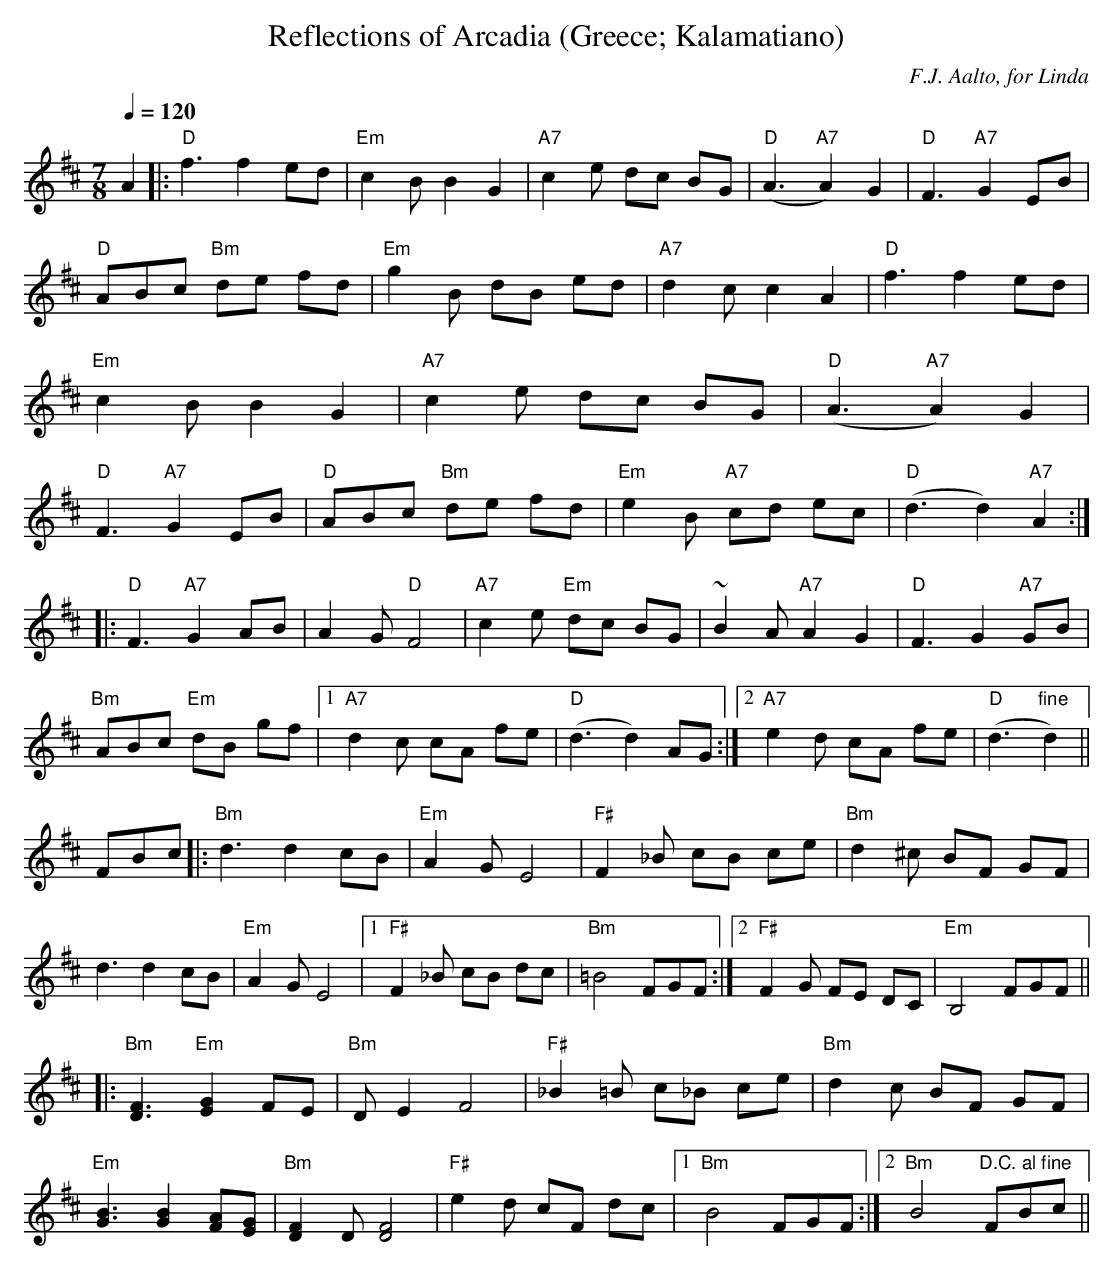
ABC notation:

X:1
T:Reflections of Arcadia (Greece; Kalamatiano)
M:7/8
L:1/8
Q:1/4=120
C:F.J. Aalto, for Linda
K:D
A2 |: "D" f3 f2 ed | "Em" c2 B B2 G2 | "A7" c2 e dc BG | "D" (A3 "A7" A2) G2 |
"D" F3 "A7" G2 EB | !
"D" ABc "Bm" de fd | "Em" g2 B dB ed | "A7" d2 c c2 A2 |
"D" f3 f2 ed | "Em" c2 B B2 G2 | "A7" c2 e dc BG | "D" (A3 "A7" A2) G2 |
"D" F3 "A7" G2 EB | "D" ABc "Bm" de fd | "Em" e2 B "A7" cd ec |
"D" (d3 d2) "A7" A2 :| !
|: "D" F3 "A7" G2 AB | A2 G "D" F4 | "A7" c2 e "Em" dc BG |
~B2 A "A7" A2 G2 | "D" F3 G2 "A7" GB | !
"Bm" ABc "Em" dB gf |[1 "A7" d2 c cA fe | "D" (d3 d2) AG :|
[2 "A7" e2 d cA fe | "D" (d3 "fine" d2) || !
FBc |: "Bm" d3 d2 cB | "Em" A2 G E4 | "F#" F2 _B cB ce | "Bm" d2 ^c BF GF |
d3 d2 cB | "Em" A2 G E4 |[1 "F#" F2 _B cB dc | "Bm" =B4 FGF :|
[2 "F#" F2 G FE DC | "Em" B,4 FGF || !
|: "Bm" [F3D3] "Em" [G2E2] FE | "Bm" D E2 F4 | "F#" _B2 =B c_B ce |
"Bm" d2 c BF GF | !
"Em" [B3G3] [B2G2] [FA][GE] | "Bm" [F2D2] D [F4D4] |
"F#" e2 d cF dc |[1 "Bm" B4 FGF :|[2 "Bm" B4 "D.C. al fine" FBc ||
